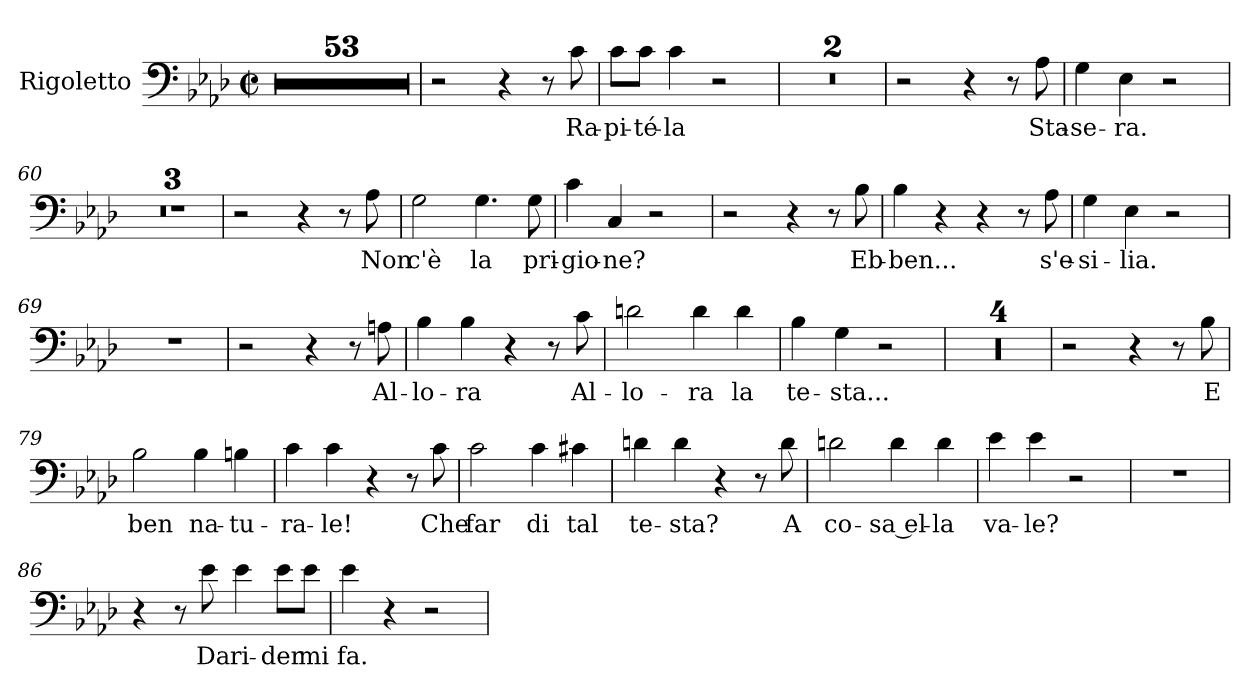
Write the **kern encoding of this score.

**kern	**text
*part1	*part1
*staff1	*staff1
*I"Rigoletto	*
*I'Rig.	*
*clefF4	*
*k[b-e-a-d-]	*
*M2/2	*
*met(c|)	*
=1	=1
1r	.
=2	=2
1r	.
=3	=3
1r	.
=4	=4
1r	.
=5	=5
1r	.
=6	=6
1r	.
!!LO:LB:g=z
=7	=7
1r	.
=8	=8
1r	.
=9	=9
1r	.
=10	=10
1r	.
!!LO:PB:g=z
=11	=11
1r	.
=12	=12
1r	.
=13	=13
1r	.
!!LO:PB:g=z
=14	=14
1r	.
=15	=15
1r	.
=16	=16
1r	.
=17	=17
1r	.
!!LO:PB:g=z
=18	=18
1r	.
=19	=19
1r	.
=20	=20
1r	.
!!LO:PB:g=z
=21	=21
1r	.
=22	=22
1r	.
=23	=23
1r	.
!!LO:LB:g=z
=24	=24
1r	.
=25	=25
1r	.
=26	=26
1r	.
=27	=27
1r	.
!!LO:PB:g=z
=28	=28
1r	.
=29	=29
1r	.
=30	=30
1r	.
!!LO:PB:g=z
=31	=31
1r	.
=32	=32
1r	.
=33	=33
1r	.
!!LO:PB:g=z
=34	=34
1r	.
=35	=35
1r	.
=36	=36
1r	.
=37	=37
1r	.
!!LO:PB:g=z
=38	=38
1r	.
=39	=39
1r	.
=40	=40
1r	.
=41	=41
1r	.
!!LO:LB:g=z
=42	=42
1r	.
=43	=43
1r	.
=44	=44
1r	.
=45	=45
1r	.
=46	=46
1r	.
!!LO:PB:g=z
=47	=47
1r	.
=48	=48
1r	.
=49	=49
1r	.
=50	=50
1r	.
!!LO:LB:g=z
=51	=51
1r	.
=52	=52
1r	.
=53	=53
1r	.
=54	=54
2r	.
4r	.
8r	.
8c\	Ra-
!!LO:LB:g=z
=55	=55
8c\L	-pi-
8c\J	-té-
4c\	-la
2r	.
=56	=56
1r	.
=57	=57
1r	.
=58	=58
2r	.
4r	.
8r	.
8A-\	Sta-
!!LO:PB:g=z
=59	=59
4G\	-se-
4E-\	-ra.
2r	.
=60	=60
1r	.
=61	=61
1r	.
!!LO:LB:g=z
=62	=62
1r	.
=63	=63
2r	.
4r	.
8r	.
8A-\	Non
=64	=64
2G\	c'è
4.G\	la
8G\	pri-
=65	=65
4c\	-gio-
4C/	-ne?
2r	.
!!LO:LB:g=z
=66	=66
2r	.
4r	.
8r	.
8B-\	Eb-
=67	=67
4B-\	-ben...
4r	.
4r	.
8r	.
8A-\	s'e-
=68	=68
4G\	-si-
4E-\	-lia.
2r	.
=69	=69
1r	.
!!LO:PB:g=z
=70	=70
2r	.
4r	.
8r	.
8An\	Al-
=71	=71
4B-\	-lo-
4B-\	-ra
4r	.
8r	.
8c\	Al-
=72	=72
2dn\	-lo-
4d\	-ra
4d\	la
=73	=73
4B-\	te-
4G\	-sta...
2r	.
!!LO:LB:g=z
=74	=74
1r	.
=75	=75
1r	.
=76	=76
1r	.
=77	=77
1r	.
=78	=78
2r	.
4r	.
8r	.
8B-\	E
!!LO:LB:g=z
=79	=79
2B-\	ben
4B-\	na-
4Bn\	-tu-
=80	=80
4c\	-ra-
4c\	-le!
4r	.
8r	.
8c\	Che
=81	=81
2c\	far
4c\	di
4c#X\	tal
=82	=82
4dn\	te-
4d\	-sta?
4r	.
8r	.
8d\	A
=83	=83
2dn\	co-
4d\	-sa el-
4d\	-la
!!LO:PB:g=z
=84	=84
4e-\	va-
4e-\	-le?
2r	.
=85	=85
1r	.
=86	=86
4r	.
8r	.
8e-\	Da
4e-\	ri-
8e-\L	-der
8e-\J	mi
!!LO:PB:g=z
=87	=87
4e-\	fa.
4r	.
2r	.
=	=
*-	*-
